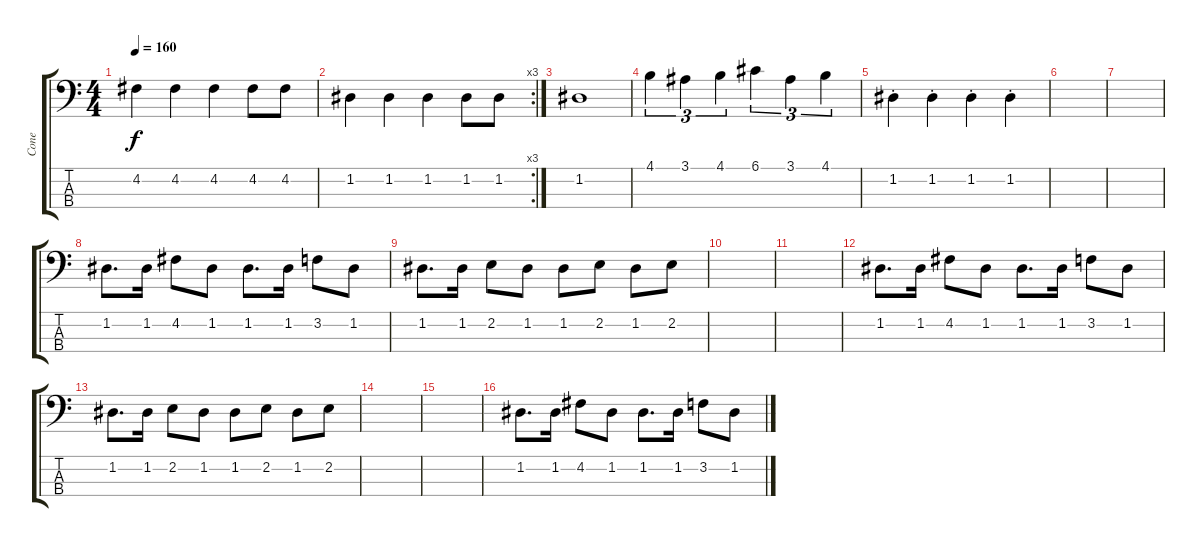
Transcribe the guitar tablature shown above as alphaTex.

\track ("Cone" "Cone") {instrument electricbassfinger}
\staff {score tabs}
\tuning (G2 D2 A1 E1) {hide}
\ts (4 4)
\tempo 160
\clef f4
\ks c
4.2.4{dy f} 4.2.4 4.2.4 4.2.8 4.2.8 |
\rc 3
1.2.4 1.2.4 1.2.4 1.2.8 1.2.8 |
1.2.1 |
4.1.4{tu (3 2)} 3.1.4{tu (3 2)} 4.1.4{tu (3 2)} 6.1.4{tu (3 2)} 3.1.4{tu (3 2)} 4.1.4{tu (3 2)} |
1.2{st}.4 1.2{st}.4 1.2{st}.4 1.2{st}.4 |
|
|
1.2.8{d} 1.2.16 4.2.8 1.2.8 1.2.8{d} 1.2.16 3.2.8 1.2.8 |
1.2.8{d} 1.2.16 2.2.8 1.2.8 1.2.8 2.2.8 1.2.8 2.2.8 |
|
|
1.2.8{d} 1.2.16 4.2.8 1.2.8 1.2.8{d} 1.2.16 3.2.8 1.2.8 |
1.2.8{d} 1.2.16 2.2.8 1.2.8 1.2.8 2.2.8 1.2.8 2.2.8 |
|
|
1.2.8{d} 1.2.16 4.2.8 1.2.8 1.2.8{d} 1.2.16 3.2.8 1.2.8
